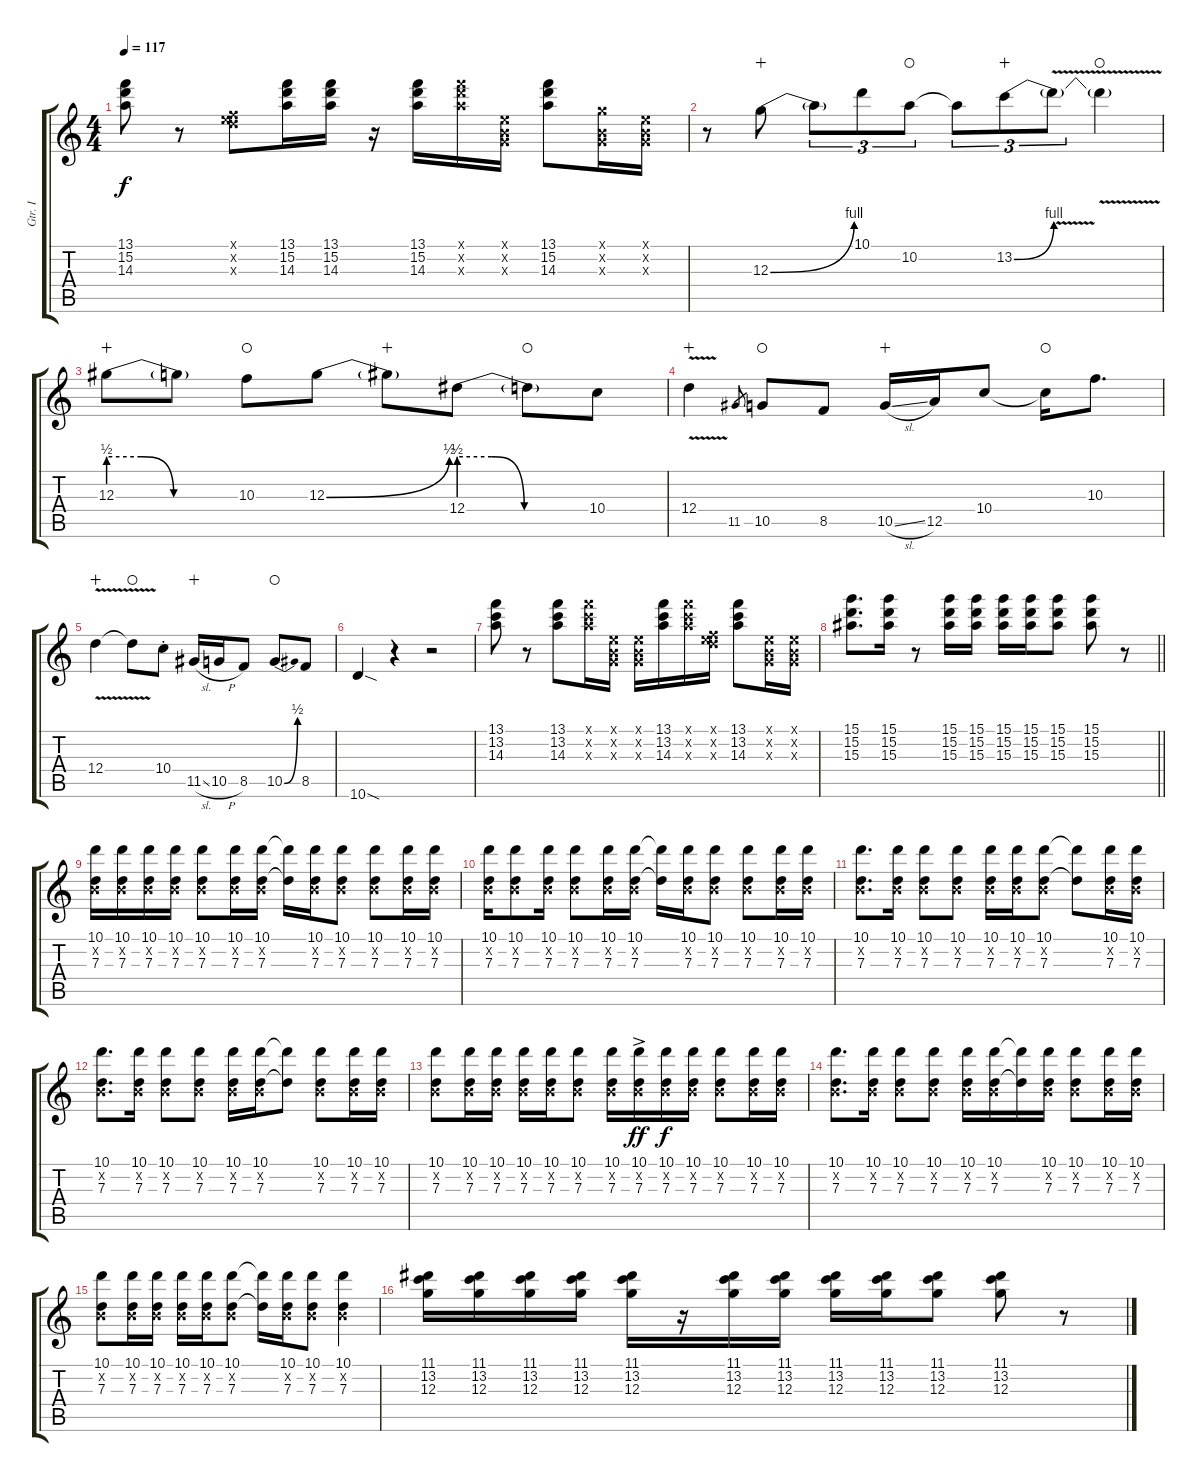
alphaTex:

\track ("Gtr. I" "Gtr. I") {instrument electricguitarclean}
\staff {score tabs}
\tuning (E4 B3 G3 D3 A2 E2) {hide}
\ts (4 4)
\tempo 117
\clef g2
\ks c
(13.1 15.2 14.3).8{dy f} r.8 (0.1{x} 6.2{x} 7.3{x}).8 (13.1 15.2 14.3).16 (13.1 15.2 14.3).16 r.16 (13.1 15.2 14.3).16 (13.1{x} 15.2{x} 14.3{x}).16 (0.1{x} 0.2{x} 0.3{x}).16 (13.1 15.2 14.3).8 (3.1{x} 0.2{x} 0.3{x}).16 (0.1{x} 0.2{x} 0.3{x}).16 |
r.8 12.3{be (bend 0 0 60 4)}.8{wahc} 12.3{t}.8{tu (3 2)} 10.1.8{tu (3 2)} 10.2.8{tu (3 2) waho} 10.2{t}.8{tu (3 2)} 13.2{be (bend 0 0 60 4)}.8{tu (3 2) wahc} 13.2{v t}.8{tu (3 2)} 13.2{t}.4{waho} |
12.3{be (custom 0 2 15 2 30 0 60 0)}.8{wahc} 12.3{t}.8 10.3.8{waho} 12.3{be (bend 0 0 60 2)}.8 12.3{t}.8{wahc} 12.4{be (custom 0 2 15 2 30 0 60 0)}.8 12.4{t}.8{waho} 10.4.8 |
12.4{v}.4{wahc} 11.5.8{gr} 10.5.8{waho} 8.5.8 10.5{sl}.16{wahc} 12.5.16 10.4.8 10.4{t}.16{waho} 10.3.8{d} |
12.4{v}.4{wahc} 12.4{t}.8{waho} 10.4{st}.8 11.5{sl}.16{wahc} 10.5{h}.16 8.5.8 10.5{be (bend 0 0 60 2)}.8{waho} 8.5.8 |
10.6{sod}.4 r.4 r.2 |
(13.1 13.2 14.3).8 r.8 (13.1 13.2 14.3).8 (13.1{x} 13.2{x} 14.3{x}).16 (0.1{x} 0.2{x} 0.3{x}).16 (0.1{x} 0.2{x} 0.3{x}).16 (13.1 13.2 14.3).16 (13.1{x} 13.2{x} 14.3{x}).16 (0.1{x} 6.2{x} 7.3{x}).16 (13.1 13.2 14.3).8 (0.1{x} 0.2{x} 0.3{x}).16 (0.1{x} 0.2{x} 0.3{x}).16 |
\barLineRight lightlight
(15.1 15.2 15.3).8{d} (15.1 15.2 15.3).16 r.8 (15.1 15.2 15.3).16 (15.1 15.2 15.3).16 (15.1 15.2 15.3).16 (15.1 15.2 15.3).16 (15.1 15.2 15.3).8 (15.1 15.2 15.3).8 r.8 |
(10.1 0.2{x} 7.3).16 (10.1 0.2{x} 7.3).16 (10.1 0.2{x} 7.3).16 (10.1 0.2{x} 7.3).16 (10.1 0.2{x} 7.3).8 (10.1 0.2{x} 7.3).16 (10.1 0.2{x} 7.3).16 (10.1{t} 7.3{t}).16 (10.1 0.2{x} 7.3).16 (10.1 0.2{x} 7.3).8 (10.1 0.2{x} 7.3).8 (10.1 0.2{x} 7.3).16 (10.1 0.2{x} 7.3).16 |
(10.1 0.2{x} 7.3).16 (10.1 0.2{x} 7.3).8 (10.1 0.2{x} 7.3).16 (10.1 0.2{x} 7.3).8 (10.1 0.2{x} 7.3).16 (10.1 0.2{x} 7.3).16 (10.1{t} 7.3{t}).16 (10.1 0.2{x} 7.3).16 (10.1 0.2{x} 7.3).8 (10.1 0.2{x} 7.3).8 (10.1 0.2{x} 7.3).16 (10.1 0.2{x} 7.3).16 |
(10.1 0.2{x} 7.3).8{d} (10.1 0.2{x} 7.3).16 (10.1 0.2{x} 7.3).8 (10.1 0.2{x} 7.3).8 (10.1 0.2{x} 7.3).16 (10.1 0.2{x} 7.3).16 (10.1 0.2{x} 7.3).8 (10.1{t} 7.3{t}).8 (10.1 0.2{x} 7.3).16 (10.1 0.2{x} 7.3).16 |
(10.1 0.2{x} 7.3).8{d} (10.1 0.2{x} 7.3).16 (10.1 0.2{x} 7.3).8 (10.1 0.2{x} 7.3).8 (10.1 0.2{x} 7.3).16 (10.1 0.2{x} 7.3).16 (10.1{t} 7.3{t}).8 (10.1 0.2{x} 7.3).8 (10.1 0.2{x} 7.3).16 (10.1 0.2{x} 7.3).16 |
(10.1 0.2{x} 7.3).8 (10.1 0.2{x} 7.3).16 (10.1 0.2{x} 7.3).16 (10.1 0.2{x} 7.3).16 (10.1 0.2{x} 7.3).16 (10.1 0.2{x} 7.3).8 (10.1 0.2{x} 7.3).16 (10.1{ac} 0.2{ac x} 7.3{ac}).16{dy ff} (10.1 0.2{x} 7.3).16{dy f} (10.1 0.2{x} 7.3).16 (10.1 0.2{x} 7.3).8 (10.1 0.2{x} 7.3).16 (10.1 0.2{x} 7.3).16 |
(10.1 0.2{x} 7.3).8{d} (10.1 0.2{x} 7.3).16 (10.1 0.2{x} 7.3).8 (10.1 0.2{x} 7.3).8 (10.1 0.2{x} 7.3).16 (10.1 0.2{x} 7.3).16 (10.1{t} 7.3{t}).16 (10.1 0.2{x} 7.3).16 (10.1 0.2{x} 7.3).8 (10.1 0.2{x} 7.3).16 (10.1 0.2{x} 7.3).16 |
(10.1 0.2{x} 7.3).8 (10.1 0.2{x} 7.3).16 (10.1 0.2{x} 7.3).16 (10.1 0.2{x} 7.3).16 (10.1 0.2{x} 7.3).16 (10.1 0.2{x} 7.3).8 (10.1{t} 7.3{t}).16 (10.1 0.2{x} 7.3).16 (10.1 0.2{x} 7.3).8 (10.1 0.2{x} 7.3).4 |
(11.1 13.2 12.3).16 (11.1 13.2 12.3).16 (11.1 13.2 12.3).16 (11.1 13.2 12.3).16 (11.1 13.2 12.3).16 r.16 (11.1 13.2 12.3).16 (11.1 13.2 12.3).16 (11.1 13.2 12.3).16 (11.1 13.2 12.3).16 (11.1 13.2 12.3).8 (11.1 13.2 12.3).8 r.8
